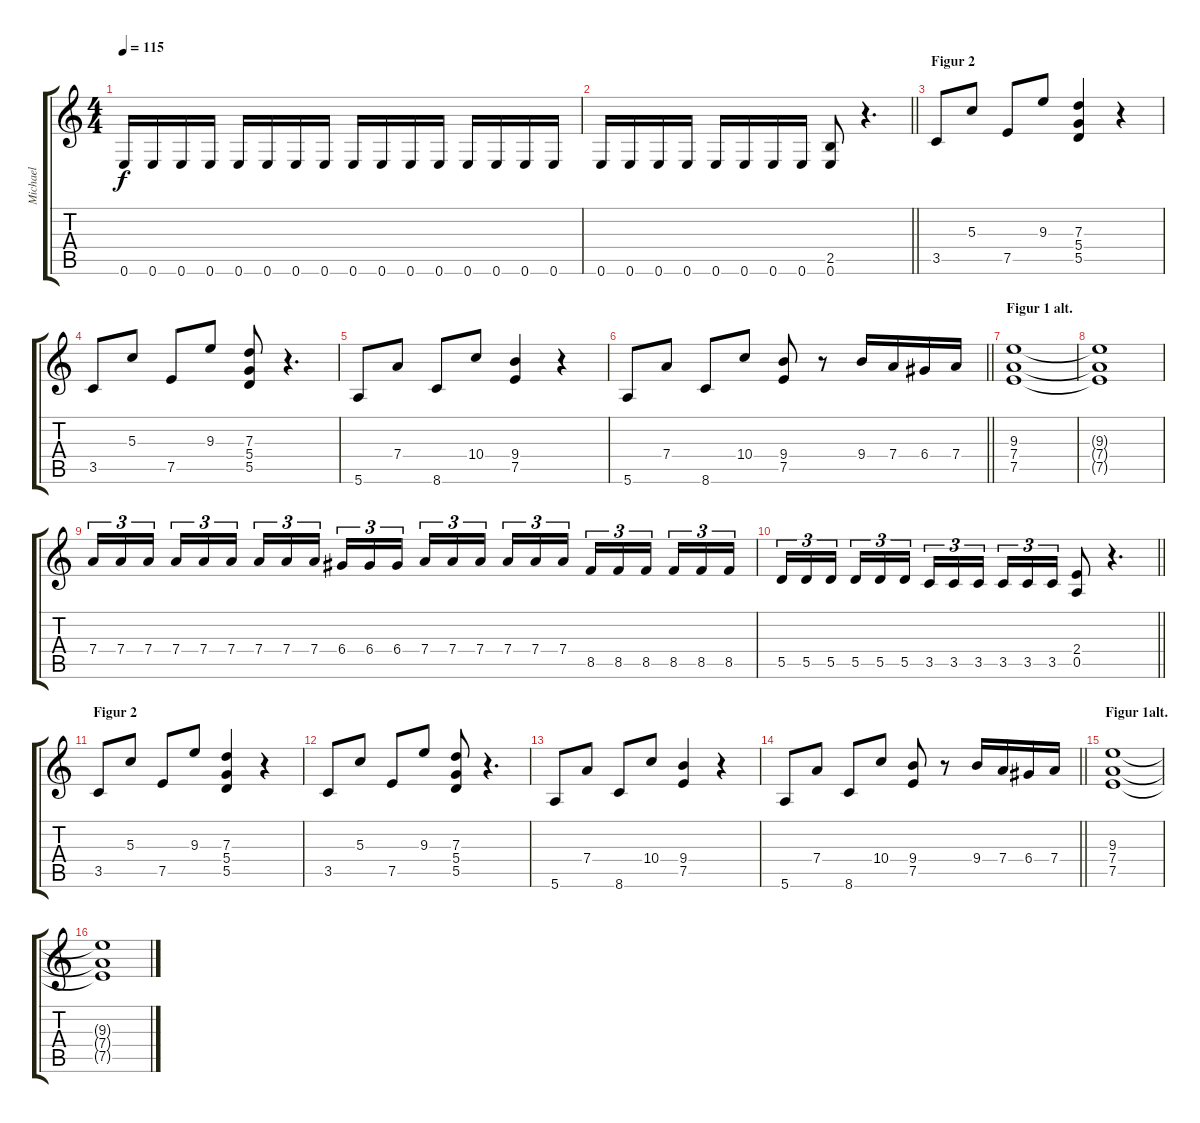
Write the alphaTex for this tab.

\track ("Michael" "Michael") {instrument distortionguitar}
\staff {score tabs}
\tuning (E4 B3 G3 D3 A2 E2) {hide}
\ts (4 4)
\tempo 115
\clef g2
\ks c
0.6.16{dy f} 0.6.16 0.6.16 0.6.16 0.6.16 0.6.16 0.6.16 0.6.16 0.6.16 0.6.16 0.6.16 0.6.16 0.6.16 0.6.16 0.6.16 0.6.16 |
\barLineRight lightlight
0.6.16 0.6.16 0.6.16 0.6.16 0.6.16 0.6.16 0.6.16 0.6.16 (2.5 0.6).8 r.4{d} |
\section ("" "Figur 2")
3.5.8 5.3.8 7.5.8 9.3.8 (7.3 5.4 5.5).4 r.4 |
3.5.8 5.3.8 7.5.8 9.3.8 (7.3 5.4 5.5).8 r.4{d} |
5.6.8 7.4.8 8.6.8 10.4.8 (9.4 7.5).4 r.4 |
\barLineRight lightlight
5.6.8 7.4.8 8.6.8 10.4.8 (9.4 7.5).8 r.8 9.4.16 7.4.16 6.4.16 7.4.16 |
\section ("" "Figur 1 alt.")
(9.3 7.4 7.5).1 |
(9.3{t} 7.4{t} 7.5{t}).1 |
7.4.16{tu (3 2)} 7.4.16{tu (3 2)} 7.4.16{tu (3 2)} 7.4.16{tu (3 2)} 7.4.16{tu (3 2)} 7.4.16{tu (3 2)} 7.4.16{tu (3 2)} 7.4.16{tu (3 2)} 7.4.16{tu (3 2)} 6.4.16{tu (3 2)} 6.4.16{tu (3 2)} 6.4.16{tu (3 2)} 7.4.16{tu (3 2)} 7.4.16{tu (3 2)} 7.4.16{tu (3 2)} 7.4.16{tu (3 2)} 7.4.16{tu (3 2)} 7.4.16{tu (3 2)} 8.5.16{tu (3 2)} 8.5.16{tu (3 2)} 8.5.16{tu (3 2)} 8.5.16{tu (3 2)} 8.5.16{tu (3 2)} 8.5.16{tu (3 2)} |
\barLineRight lightlight
5.5.16{tu (3 2)} 5.5.16{tu (3 2)} 5.5.16{tu (3 2)} 5.5.16{tu (3 2)} 5.5.16{tu (3 2)} 5.5.16{tu (3 2)} 3.5.16{tu (3 2)} 3.5.16{tu (3 2)} 3.5.16{tu (3 2)} 3.5.16{tu (3 2)} 3.5.16{tu (3 2)} 3.5.16{tu (3 2)} (2.4 0.5).8 r.4{d} |
\section ("" "Figur 2")
3.5.8 5.3.8 7.5.8 9.3.8 (7.3 5.4 5.5).4 r.4 |
3.5.8 5.3.8 7.5.8 9.3.8 (7.3 5.4 5.5).8 r.4{d} |
5.6.8 7.4.8 8.6.8 10.4.8 (9.4 7.5).4 r.4 |
\barLineRight lightlight
5.6.8 7.4.8 8.6.8 10.4.8 (9.4 7.5).8 r.8 9.4.16 7.4.16 6.4.16 7.4.16 |
\section ("" "Figur 1alt.")
(9.3 7.4 7.5).1 |
(9.3{t} 7.4{t} 7.5{t}).1
